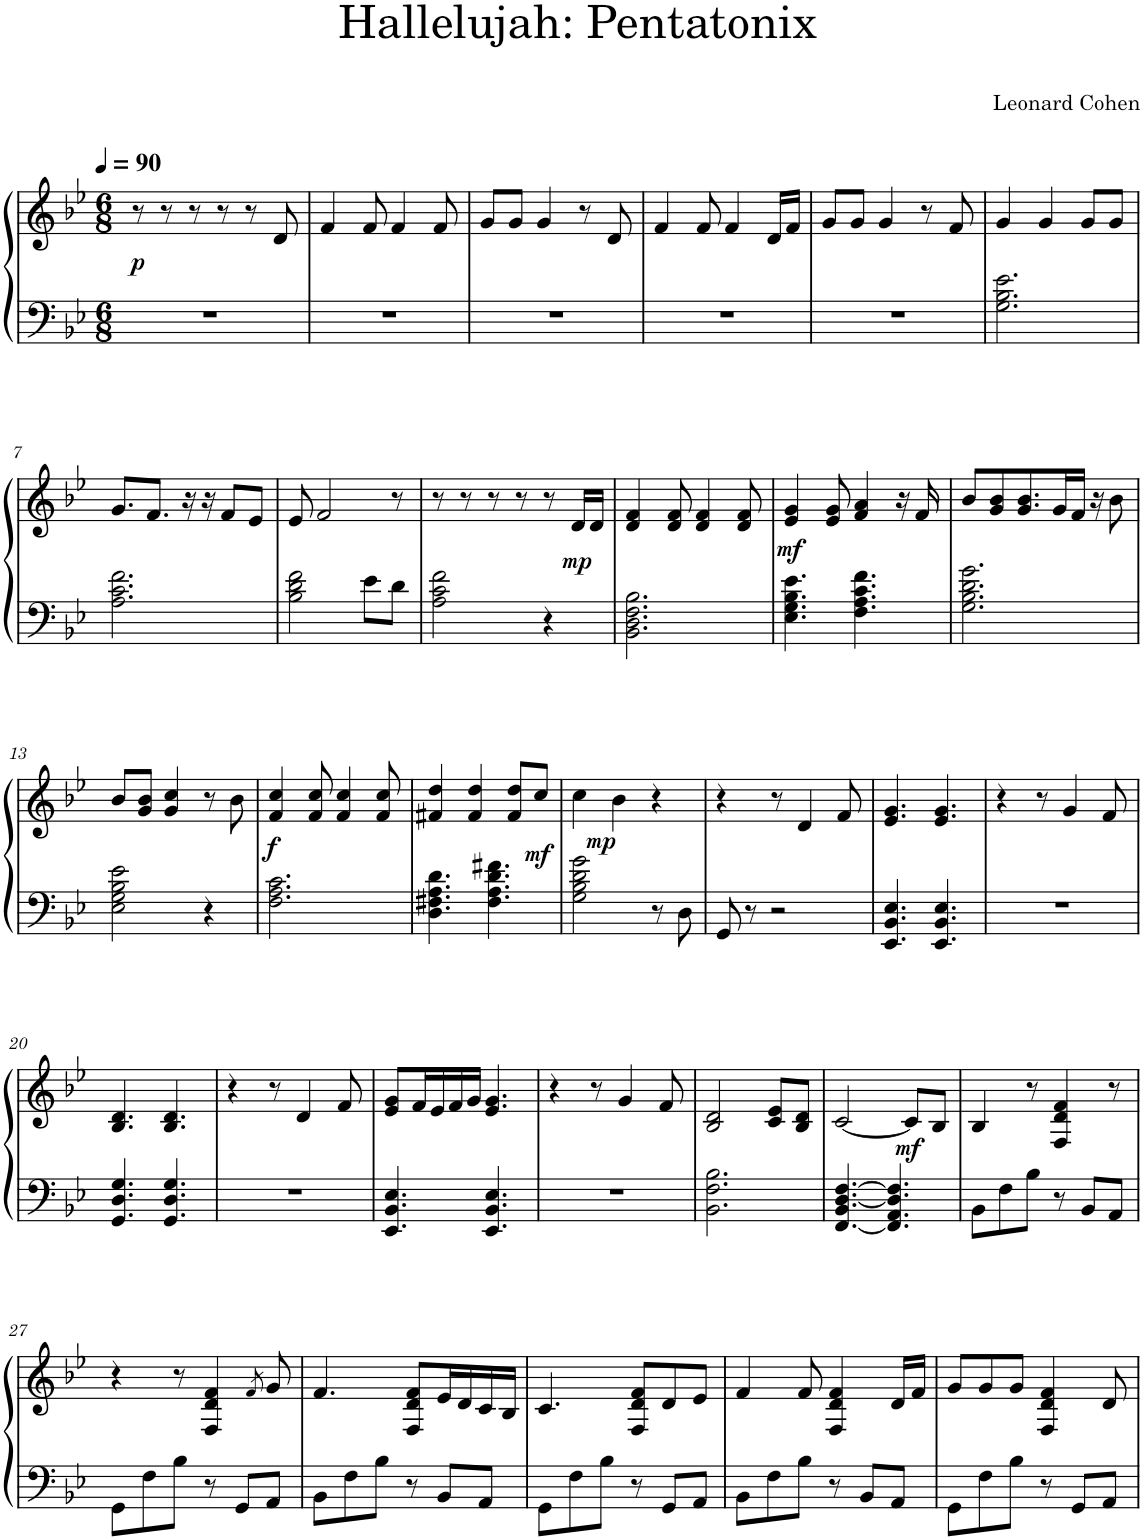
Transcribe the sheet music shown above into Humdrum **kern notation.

**kern	**kern	**dynam
*part1	*part1	*part1
*staff2	*staff1	*staff1/2
*I"Piano	*	*
*I'Pno.	*	*
*clefF4	*clefG2	*
*k[b-e-]	*k[b-e-]	*
*M6/8	*M6/8	*
=1	=1	=1
!	!	!LO:DY:b
2.r	8r	p
.	8r	.
.	8r	.
.	8r	.
.	8r	.
.	8d/	.
=2	=2	=2
2.r	4f/	.
.	8f/	.
.	4f/	.
.	8f/	.
=3	=3	=3
2.r	8g/L	.
.	8g/J	.
.	4g/	.
.	8r	.
.	8d/	.
=4	=4	=4
2.r	4f/	.
.	8f/	.
.	4f/	.
.	16d/LL	.
.	16f/JJ	.
=5	=5	=5
2.r	8g/L	.
.	8g/J	.
.	4g/	.
.	8r	.
.	8f/	.
=6	=6	=6
2.G\ 2.B-\ 2.e-\	4g/	.
.	4g/	.
.	8g/L	.
.	8g/J	.
!!LO:LB:g=z
=7	=7	=7
2.A\ 2.c\ 2.f\	8.g/L	.
.	8.f/J	.
.	16r	.
.	16r	.
.	8f/L	.
.	8e-/J	.
=8	=8	=8
2B-\ 2d\ 2f\	8e-/	.
.	2f/	.
8e-\L	.	.
8d\J	8r	.
=9	=9	=9
2A\ 2c\ 2f\	8r	.
.	8r	.
.	8r	.
.	8r	.
4r	8r	.
!	!	!LO:DY:b
.	16d/LL	mp
.	16d/JJ	.
=10	=10	=10
2.BB-\ 2.D\ 2.F\ 2.B-\	4d/ 4f/	.
.	8d/ 8f/	.
.	4d/ 4f/	.
.	8d/ 8f/	.
=11	=11	=11
!	!	!LO:DY:b
4.E-\ 4.G\ 4.B-\ 4.e-\	4e-/ 4g/	mf
.	8e-/ 8g/	.
4.F\ 4.A\ 4.c\ 4.f\	4f/ 4a/	.
.	16r	.
.	16f/	.
=12	=12	=12
2.G\ 2.B-\ 2.d\ 2.g\	8b-/L	.
.	8g/ 8b-/	.
.	8.g/ 8.b-/	.
.	16g/L	.
.	16f/JJ	.
.	16r	.
.	8b-\	.
!!LO:LB:g=z
=13	=13	=13
2E-\ 2G\ 2B-\ 2e-\	8b-/L	.
.	8g/ 8b-/J	.
.	4g/ 4cc/	.
4r	8r	.
.	8b-\	.
=14	=14	=14
!	!	!LO:DY:b
2.F\ 2.A\ 2.c\	4f/ 4cc/	f
.	8f/ 8cc/	.
.	4f/ 4cc/	.
.	8f/ 8cc/	.
=15	=15	=15
4.D\ 4.F#X\ 4.A\ 4.d\	4f#X/ 4dd/	.
.	4f#/ 4dd/	.
4.F#\ 4.A\ 4.d\ 4.f#X\	.	.
.	8f#/ 8dd/L	.
!	!	!LO:DY:b
.	8cc/J	mf
=16	=16	=16
*	*^	*
2G\ 2B-\ 2d\ 2g\	4cc\	8ryy	.
!	!	!	!LO:DY:b
.	.	2ryy	mp
.	4b-\	.	.
8r	4r	.	.
8D\	.	8ryy	.
*	*v	*v	*
=17	=17	=17
8GG/	4r	.
8r	.	.
2r	8r	.
.	4d/	.
.	8f/	.
=18	=18	=18
4.EE-/ 4.BB-/ 4.E-/	4.e-/ 4.g/	.
4.EE-/ 4.BB-/ 4.E-/	4.e-/ 4.g/	.
=19	=19	=19
2.r	4r	.
.	8r	.
.	4g/	.
.	8f/	.
!!LO:LB:g=z
=20	=20	=20
4.GG/ 4.D/ 4.G/	4.B-/ 4.d/	.
4.GG/ 4.D/ 4.G/	4.B-/ 4.d/	.
=21	=21	=21
2.r	4r	.
.	8r	.
.	4d/	.
.	8f/	.
=22	=22	=22
4.EE-/ 4.BB-/ 4.E-/	8e-/ 8g/L	.
.	16f/L	.
.	16e-/	.
.	16f/	.
.	16g/JJ	.
4.EE-/ 4.BB-/ 4.E-/	4.e-/ 4.g/	.
=23	=23	=23
2.r	4r	.
.	8r	.
.	4g/	.
.	8f/	.
=24	=24	=24
2.BB-\ 2.F\ 2.B-\	2B-/ 2d/	.
.	8c/ 8e-/L	.
.	8B-/ 8d/J	.
=25	=25	=25
[4.FF/ 4.BB-/ [4.D/ [4.F/	[2c/	.
4.FF/] 4.AA/ 4.D/] 4.F/]	.	.
!	!	!LO:DY:b
.	8c/L]	mf
.	8B-/J	.
=26	=26	=26
8BB-\L	4B-/	.
8F\	.	.
8B-\J	8r	.
8r	4F/ 4d/ 4f/	.
8BB-/L	.	.
8AA/J	8r	.
!!LO:LB:g=z
=27	=27	=27
8GG\L	4r	.
8F\	.	.
8B-\J	8r	.
8r	4F/ 4d/ 4f/	.
8GG/L	.	.
.	8qf/	.
8AA/J	8g/	.
=28	=28	=28
8BB-\L	4.f/	.
8F\	.	.
8B-\J	.	.
8r	8F/ 8d/ 8f/L	.
8BB-/L	16e-/L	.
.	16d/	.
8AA/J	16c/	.
.	16B-/JJ	.
=29	=29	=29
8GG\L	4.c/	.
8F\	.	.
8B-\J	.	.
8r	8F/ 8d/ 8f/L	.
8GG/L	8d/	.
8AA/J	8e-/J	.
=30	=30	=30
8BB-\L	4f/	.
8F\	.	.
8B-\J	8f/	.
8r	4F/ 4d/ 4f/	.
8BB-/L	.	.
8AA/J	16d/LL	.
.	16f/JJ	.
=31	=31	=31
8GG\L	8g/L	.
8F\	8g/	.
8B-\J	8g/J	.
8r	4F/ 4d/ 4f/	.
8GG/L	.	.
8AA/J	8d/	.
=	=	=
*-	*-	*-
